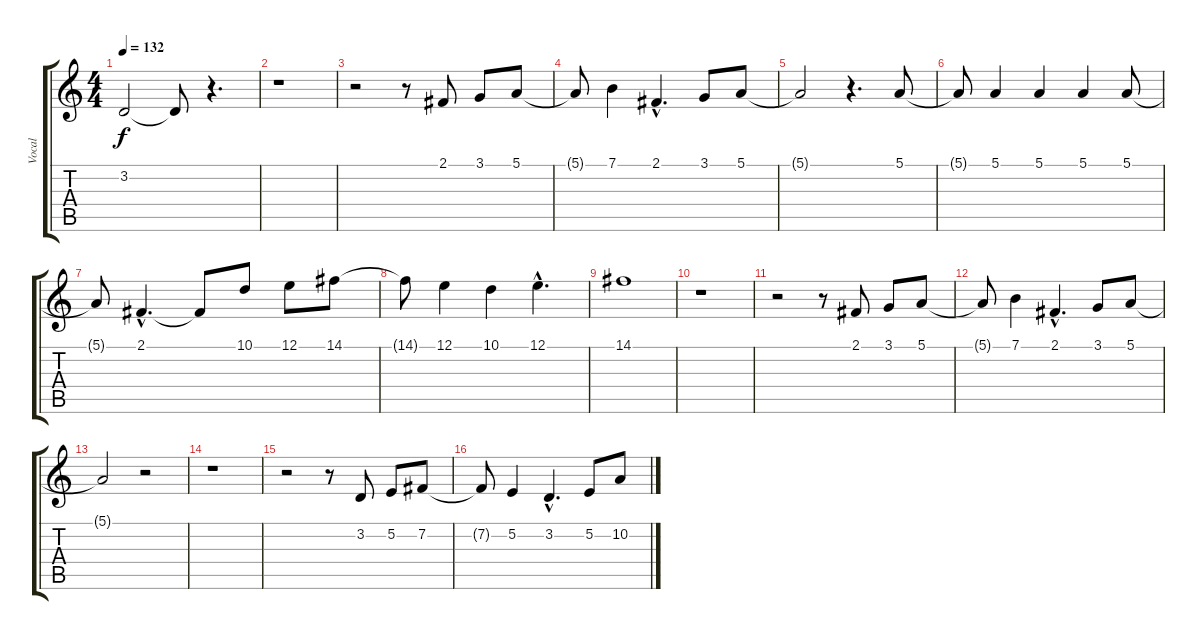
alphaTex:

\track ("Vocal" "Vocal") {instrument sopranosax}
\staff {score tabs}
\tuning (E4 B3 G3 D3 A2 E2) {hide}
\ts (4 4)
\tempo 132
\clef g2
\ks c
3.2{t}.2{dy f} 3.2{t}.8 r.4{d} |
r.1 |
r.2 r.8 2.1.8 3.1.8 5.1.8 |
5.1{t}.8 7.1.4 2.1{hac}.4{d} 3.1.8 5.1.8 |
5.1{t}.2 r.4{d} 5.1.8 |
5.1{t}.8 5.1.4 5.1.4 5.1.4 5.1.8 |
5.1{t}.8 2.1{hac}.4{d} 2.1{t}.8 10.1.8 12.1.8 14.1.8 |
14.1{t}.8 12.1.4 10.1.4 12.1{hac}.4{d} |
14.1.1 |
r.1 |
r.2 r.8 2.1.8 3.1.8 5.1.8 |
5.1{t}.8 7.1.4 2.1{hac}.4{d} 3.1.8 5.1.8 |
5.1{t}.2 r.2 |
r.1 |
r.2 r.8 3.2.8 5.2.8 7.2.8 |
7.2{t}.8 5.2.4 3.2{hac}.4{d} 5.2.8 10.2.8
